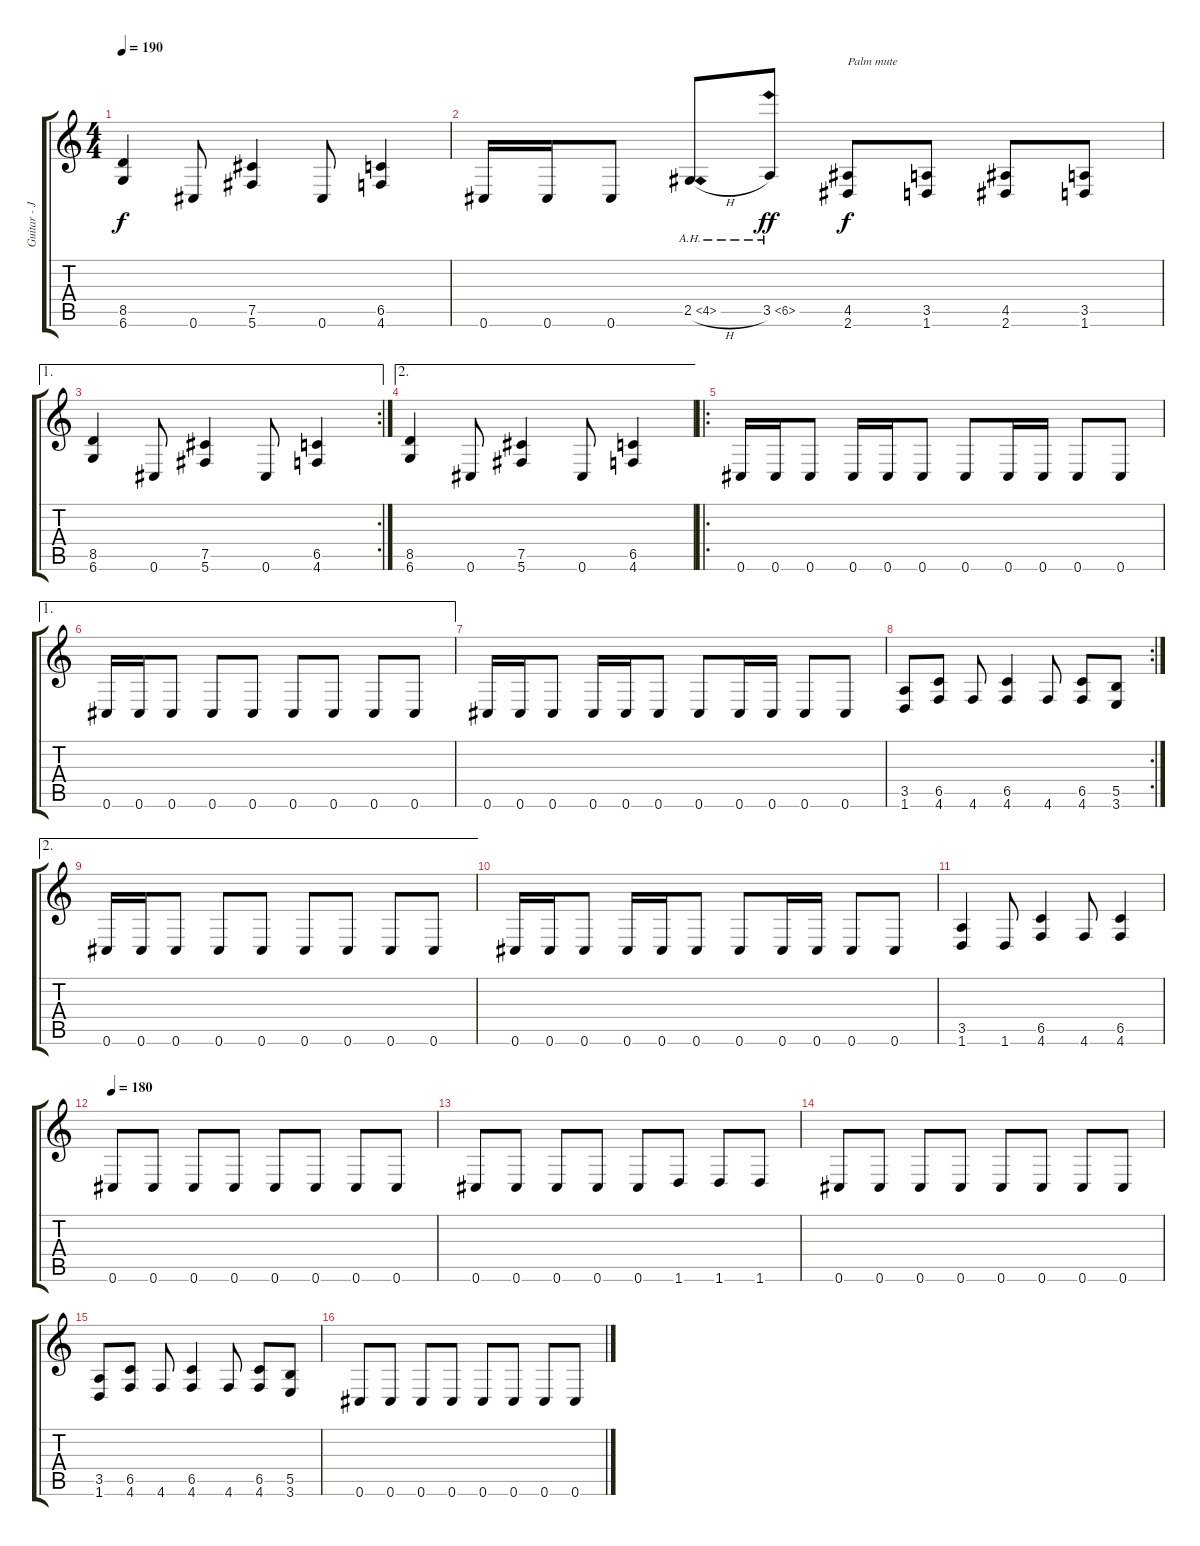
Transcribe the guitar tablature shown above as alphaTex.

\track ("Guitar - John" "Guitar - J") {instrument overdrivenguitar}
\staff {score tabs}
\tuning (Db4 Ab3 E3 B2 Gb2 Db2) {hide}
\ts (4 4)
\tempo 190
\clef g2
\ks c
(8.5 6.6).4{dy f} 0.6.8 (7.5 5.6).4 0.6.8 (6.5 4.6).4 |
0.6.16 0.6.16 0.6.8 2.5{ah 2 h}.8 3.5{ah 3}.8{dy ff} (4.5 2.6).8{txt "Palm mute" dy f} (3.5 1.6).8 (4.5 2.6).8 (3.5 1.6).8 |
\ae 1
\rc 2
(8.5 6.6).4 0.6.8 (7.5 5.6).4 0.6.8 (6.5 4.6).4 |
\ae 2
(8.5 6.6).4 0.6.8 (7.5 5.6).4 0.6.8 (6.5 4.6).4 |
\ro
0.6.16 0.6.16 0.6.8 0.6.16 0.6.16 0.6.8 0.6.8 0.6.16 0.6.16 0.6.8 0.6.8 |
\ae 1
0.6.16 0.6.16 0.6.8 0.6.8 0.6.8 0.6.8 0.6.8 0.6.8 0.6.8 |
0.6.16 0.6.16 0.6.8 0.6.16 0.6.16 0.6.8 0.6.8 0.6.16 0.6.16 0.6.8 0.6.8 |
\rc 2
(3.5 1.6).8 (6.5 4.6).8 4.6.8 (6.5 4.6).4 4.6.8 (6.5 4.6).8 (5.5 3.6).8 |
\ae 2
0.6.16 0.6.16 0.6.8 0.6.8 0.6.8 0.6.8 0.6.8 0.6.8 0.6.8 |
0.6.16 0.6.16 0.6.8 0.6.16 0.6.16 0.6.8 0.6.8 0.6.16 0.6.16 0.6.8 0.6.8 |
(3.5 1.6).4 1.6.8 (6.5 4.6).4 4.6.8 (6.5 4.6).4 |
\tempo 180
0.6.8 0.6.8 0.6.8 0.6.8 0.6.8 0.6.8 0.6.8 0.6.8 |
0.6.8 0.6.8 0.6.8 0.6.8 0.6.8 1.6.8 1.6.8 1.6.8 |
0.6.8 0.6.8 0.6.8 0.6.8 0.6.8 0.6.8 0.6.8 0.6.8 |
(3.5 1.6).8 (6.5 4.6).8 4.6.8 (6.5 4.6).4 4.6.8 (6.5 4.6).8 (5.5 3.6).8 |
0.6.8 0.6.8 0.6.8 0.6.8 0.6.8 0.6.8 0.6.8 0.6.8
